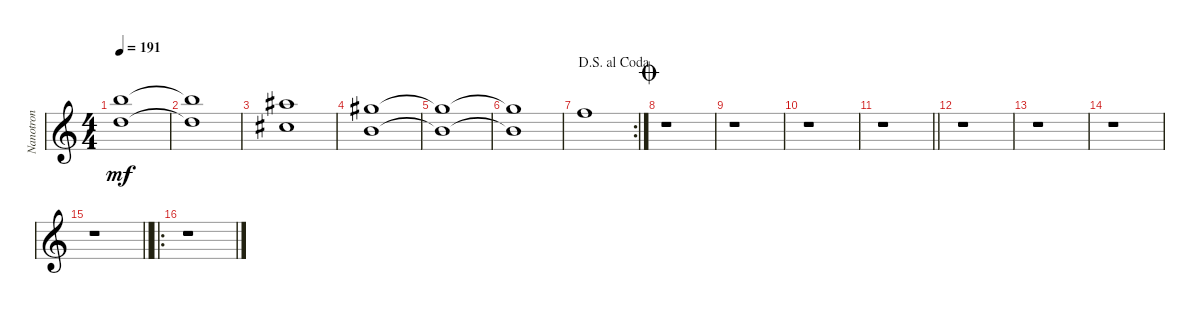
\track ("Nanotron" "Nanotron") {instrument stringensemble1}
\staff {score}
\tuning (E4 B3 G3 D3 A2 E2 B1) {hide}
\ts (4 4)
\tempo 191
\clef g2
\ks c
(19.1{t} 19.3{t}).1{dy mf} |
(19.1{t} 19.3{t}).1 |
(18.1 18.3).1 |
(16.1 16.3).1 |
(16.1{t} 16.3{t}).1 |
(16.1{t} 16.3{t}).1 |
\rc 2
\jump dalsegnoalcoda
13.1.1 |
\jump coda
r.1 |
r.1 |
r.1 |
\barLineRight lightlight
r.1 |
r.1 |
r.1 |
r.1 |
\barLineRight lightlight
r.1 |
\ro
r.1
